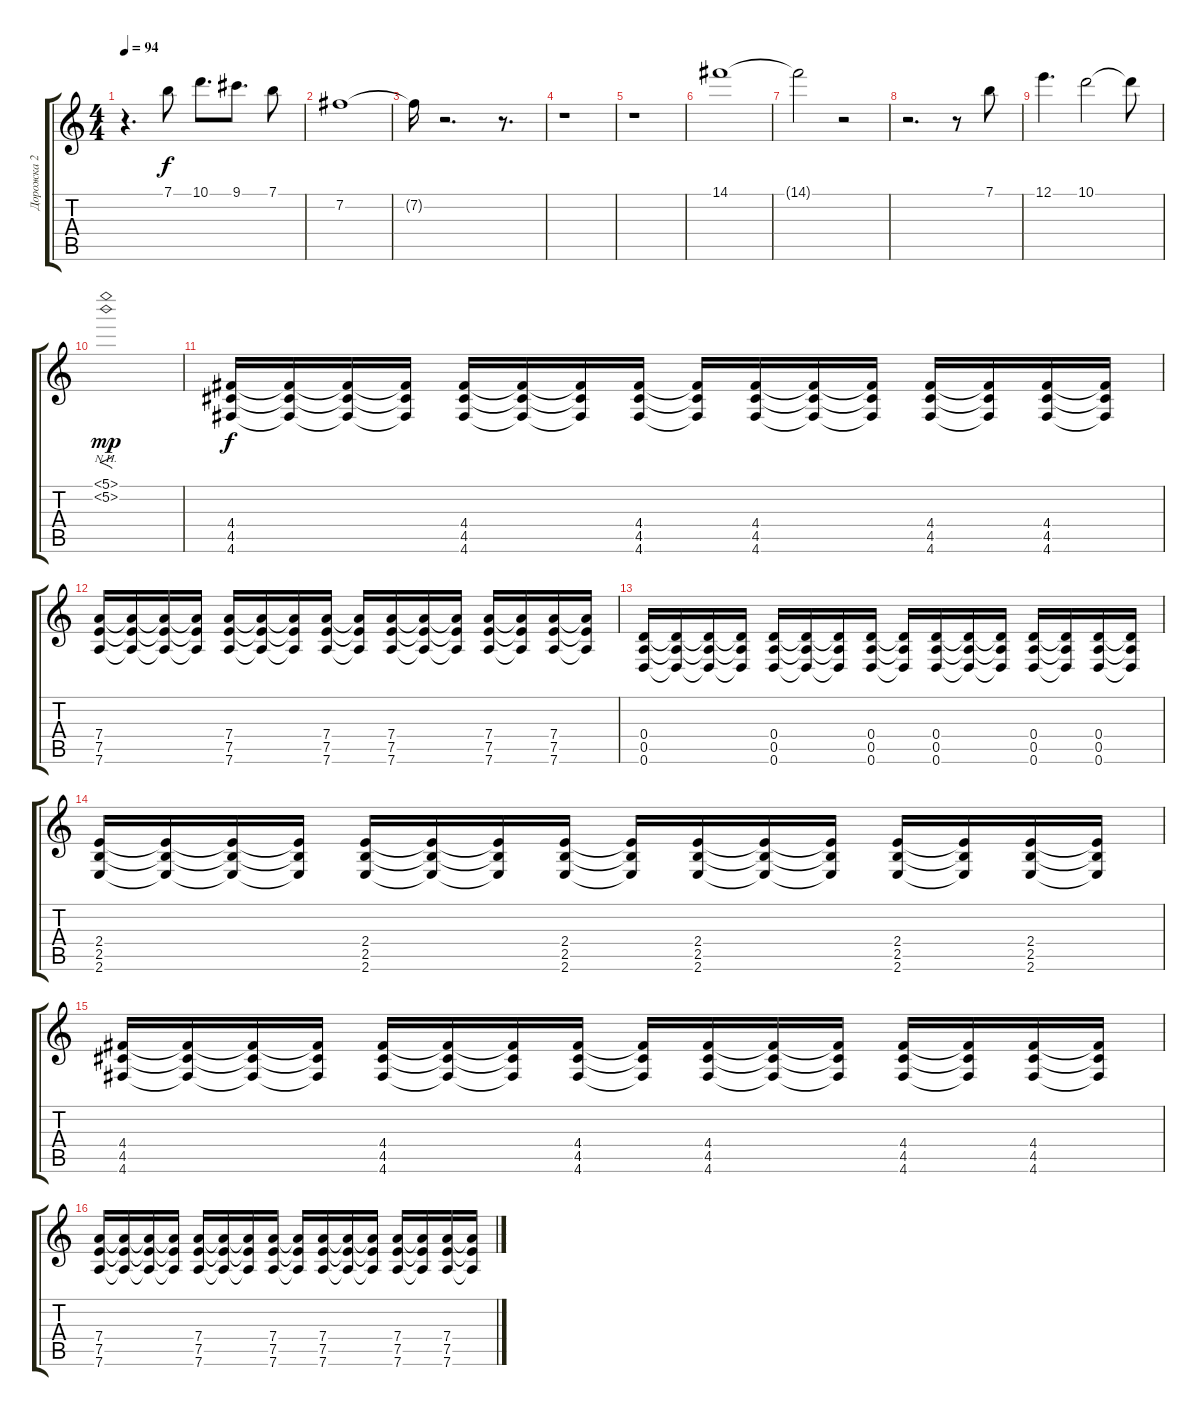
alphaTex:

\track ("Дорожка 2" "Дорожка 2") {instrument distortionguitar}
\staff {score tabs}
\tuning (E4 B3 G3 D3 A2 D2) {hide}
\ts (4 4)
\tempo 94
\clef g2
\ks c
r.4{d dy f} 7.1.8 10.1.8{d} 9.1.8{d} 7.1.8 |
7.2.1 |
7.2{t}.16 r.2{d} r.8{d} |
r.1 |
r.1 |
14.1.1 |
14.1{t}.2 r.2 |
r.2{d} r.8 7.1.8 |
12.1.4{d} 10.1.2 10.1{t}.8 |
(5.1{nh} 5.2{nh}).1{f dy mp volume 13 instrument distortionguitar} |
(4.4 4.5 4.6).16{dy f volume 13 instrument distortionguitar} (4.4{t} 4.5{t} 4.6{t}).16 (4.4{t} 4.5{t} 4.6{t}).16 (4.4{t} 4.5{t} 4.6{t}).16 (4.4 4.5 4.6).16 (4.4{t} 4.5{t} 4.6{t}).16 (4.4{t} 4.5{t} 4.6{t}).16 (4.4 4.5 4.6).16 (4.4{t} 4.5{t} 4.6{t}).16 (4.4 4.5 4.6).16 (4.4{t} 4.5{t} 4.6{t}).16 (4.4{t} 4.5{t} 4.6{t}).16 (4.4 4.5 4.6).16 (4.4{t} 4.5{t} 4.6{t}).16 (4.4 4.5 4.6).16 (4.4{t} 4.5{t} 4.6{t}).16 |
(7.4 7.5 7.6).16 (7.4{t} 7.5{t} 7.6{t}).16 (7.4{t} 7.5{t} 7.6{t}).16 (7.4{t} 7.5{t} 7.6{t}).16 (7.4 7.5 7.6).16 (7.4{t} 7.5{t} 7.6{t}).16 (7.4{t} 7.5{t} 7.6{t}).16 (7.4 7.5 7.6).16 (7.4{t} 7.5{t} 7.6{t}).16 (7.4 7.5 7.6).16 (7.4{t} 7.5{t} 7.6{t}).16 (7.4{t} 7.5{t} 7.6{t}).16 (7.4 7.5 7.6).16 (7.4{t} 7.5{t} 7.6{t}).16 (7.4 7.5 7.6).16 (7.4{t} 7.5{t} 7.6{t}).16 |
(0.4 0.5 0.6).16 (0.4{t} 0.5{t} 0.6{t}).16 (0.4{t} 0.5{t} 0.6{t}).16 (0.4{t} 0.5{t} 0.6{t}).16 (0.4 0.5 0.6).16 (0.4{t} 0.5{t} 0.6{t}).16 (0.4{t} 0.5{t} 0.6{t}).16 (0.4 0.5 0.6).16 (0.4{t} 0.5{t} 0.6{t}).16 (0.4 0.5 0.6).16 (0.4{t} 0.5{t} 0.6{t}).16 (0.4{t} 0.5{t} 0.6{t}).16 (0.4 0.5 0.6).16 (0.4{t} 0.5{t} 0.6{t}).16 (0.4 0.5 0.6).16 (0.4{t} 0.5{t} 0.6{t}).16 |
(2.4 2.5 2.6).16 (2.4{t} 2.5{t} 2.6{t}).16 (2.4{t} 2.5{t} 2.6{t}).16 (2.4{t} 2.5{t} 2.6{t}).16 (2.4 2.5 2.6).16 (2.4{t} 2.5{t} 2.6{t}).16 (2.4{t} 2.5{t} 2.6{t}).16 (2.4 2.5 2.6).16 (2.4{t} 2.5{t} 2.6{t}).16 (2.4 2.5 2.6).16 (2.4{t} 2.5{t} 2.6{t}).16 (2.4{t} 2.5{t} 2.6{t}).16 (2.4 2.5 2.6).16 (2.4{t} 2.5{t} 2.6{t}).16 (2.4 2.5 2.6).16 (2.4{t} 2.5{t} 2.6{t}).16 |
(4.4 4.5 4.6).16 (4.4{t} 4.5{t} 4.6{t}).16 (4.4{t} 4.5{t} 4.6{t}).16 (4.4{t} 4.5{t} 4.6{t}).16 (4.4 4.5 4.6).16 (4.4{t} 4.5{t} 4.6{t}).16 (4.4{t} 4.5{t} 4.6{t}).16 (4.4 4.5 4.6).16 (4.4{t} 4.5{t} 4.6{t}).16 (4.4 4.5 4.6).16 (4.4{t} 4.5{t} 4.6{t}).16 (4.4{t} 4.5{t} 4.6{t}).16 (4.4 4.5 4.6).16 (4.4{t} 4.5{t} 4.6{t}).16 (4.4 4.5 4.6).16 (4.4{t} 4.5{t} 4.6{t}).16 |
(7.4 7.5 7.6).16 (7.4{t} 7.5{t} 7.6{t}).16 (7.4{t} 7.5{t} 7.6{t}).16 (7.4{t} 7.5{t} 7.6{t}).16 (7.4 7.5 7.6).16 (7.4{t} 7.5{t} 7.6{t}).16 (7.4{t} 7.5{t} 7.6{t}).16 (7.4 7.5 7.6).16 (7.4{t} 7.5{t} 7.6{t}).16 (7.4 7.5 7.6).16 (7.4{t} 7.5{t} 7.6{t}).16 (7.4{t} 7.5{t} 7.6{t}).16 (7.4 7.5 7.6).16 (7.4{t} 7.5{t} 7.6{t}).16 (7.4 7.5 7.6).16 (7.4{t} 7.5{t} 7.6{t}).16
